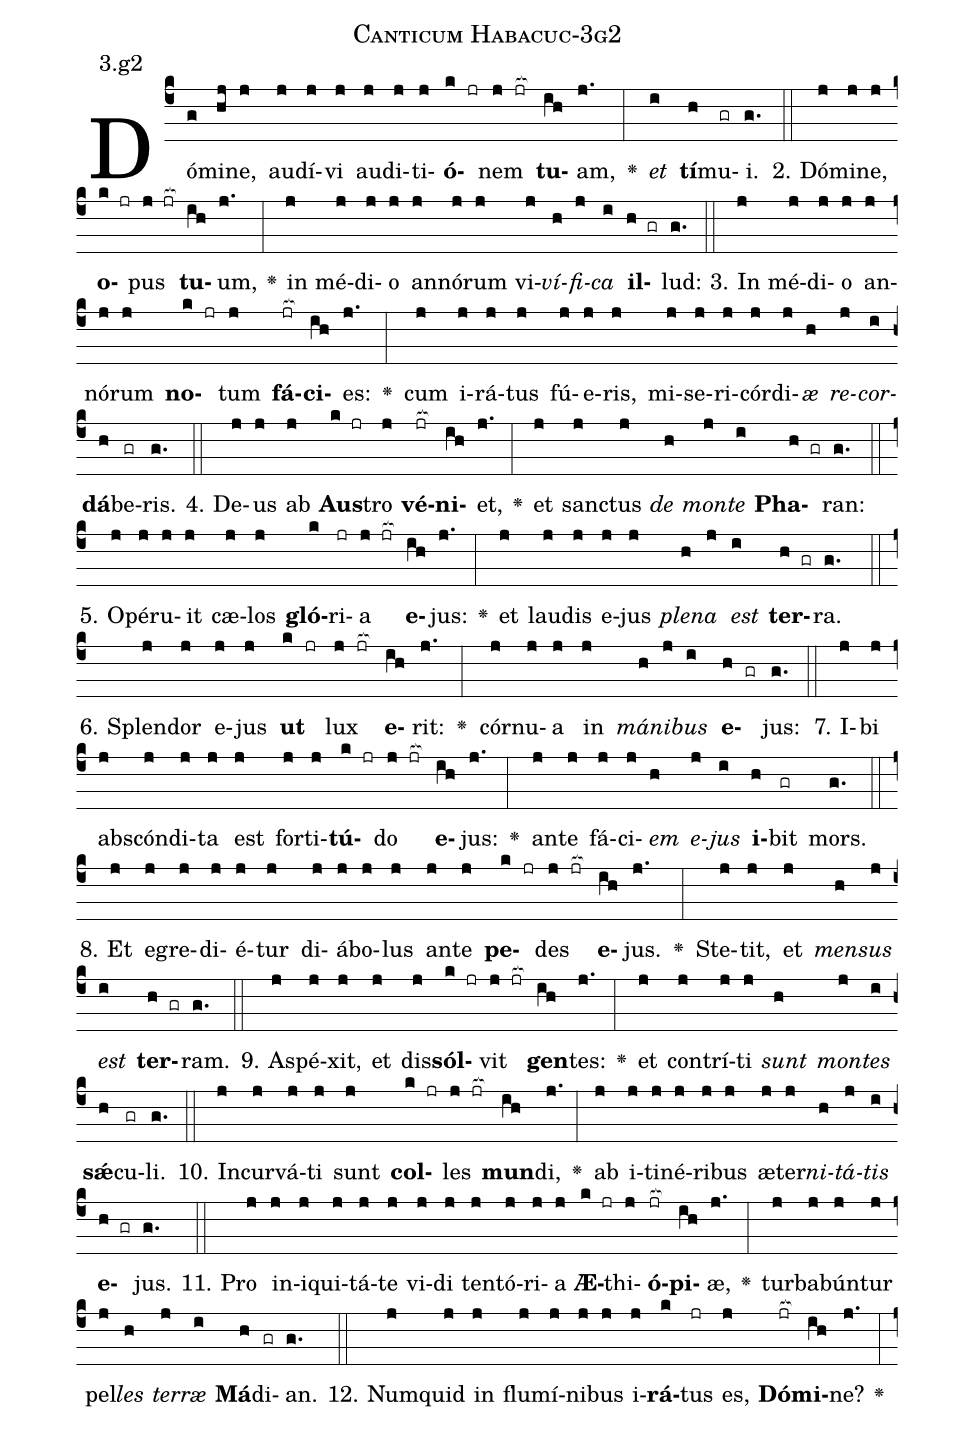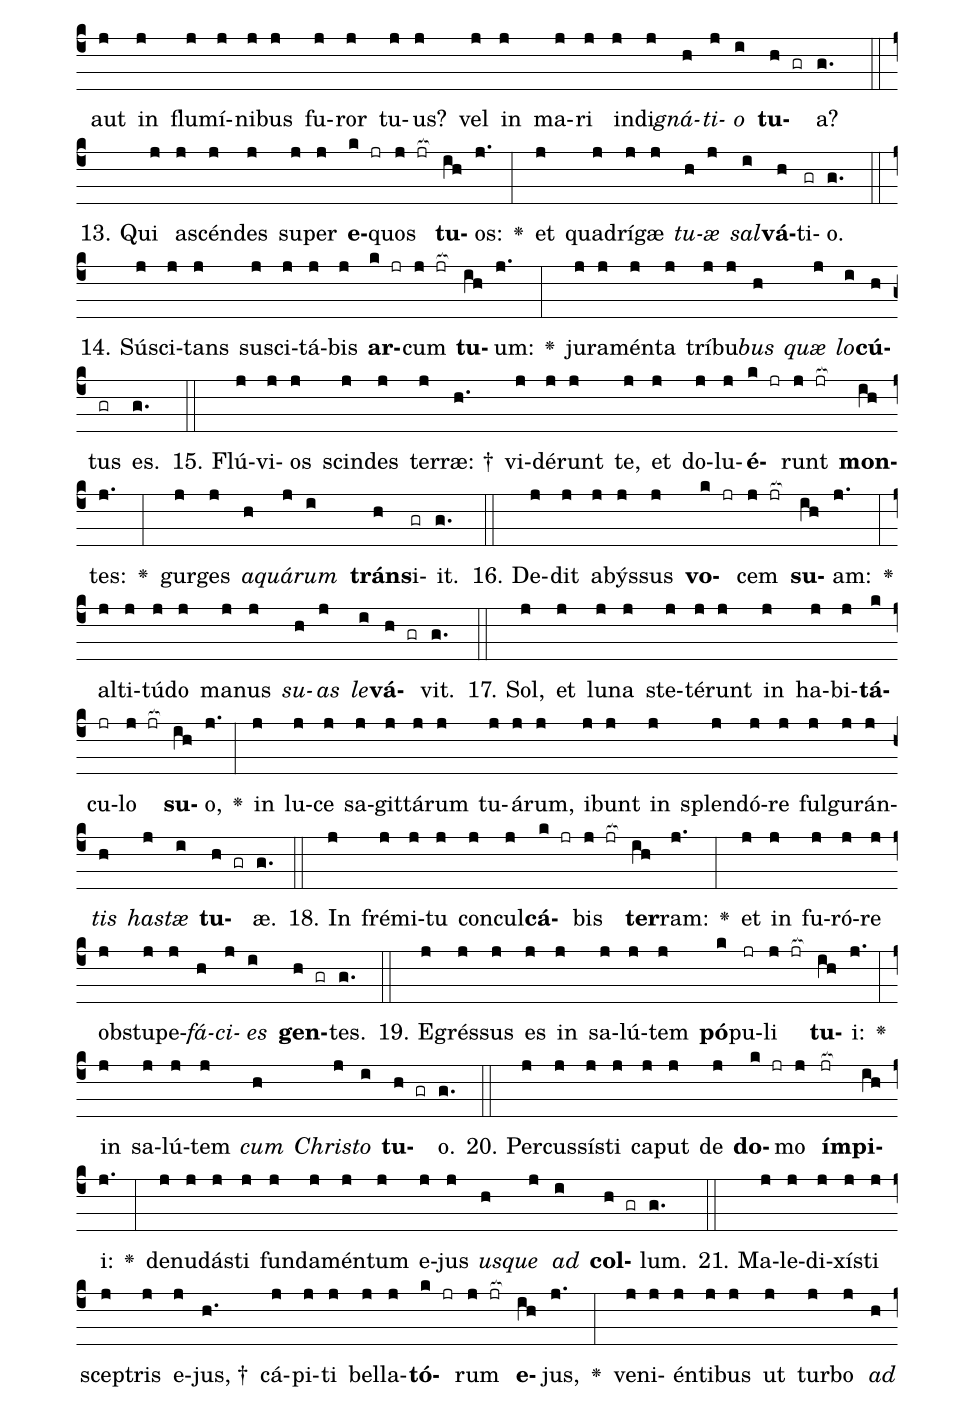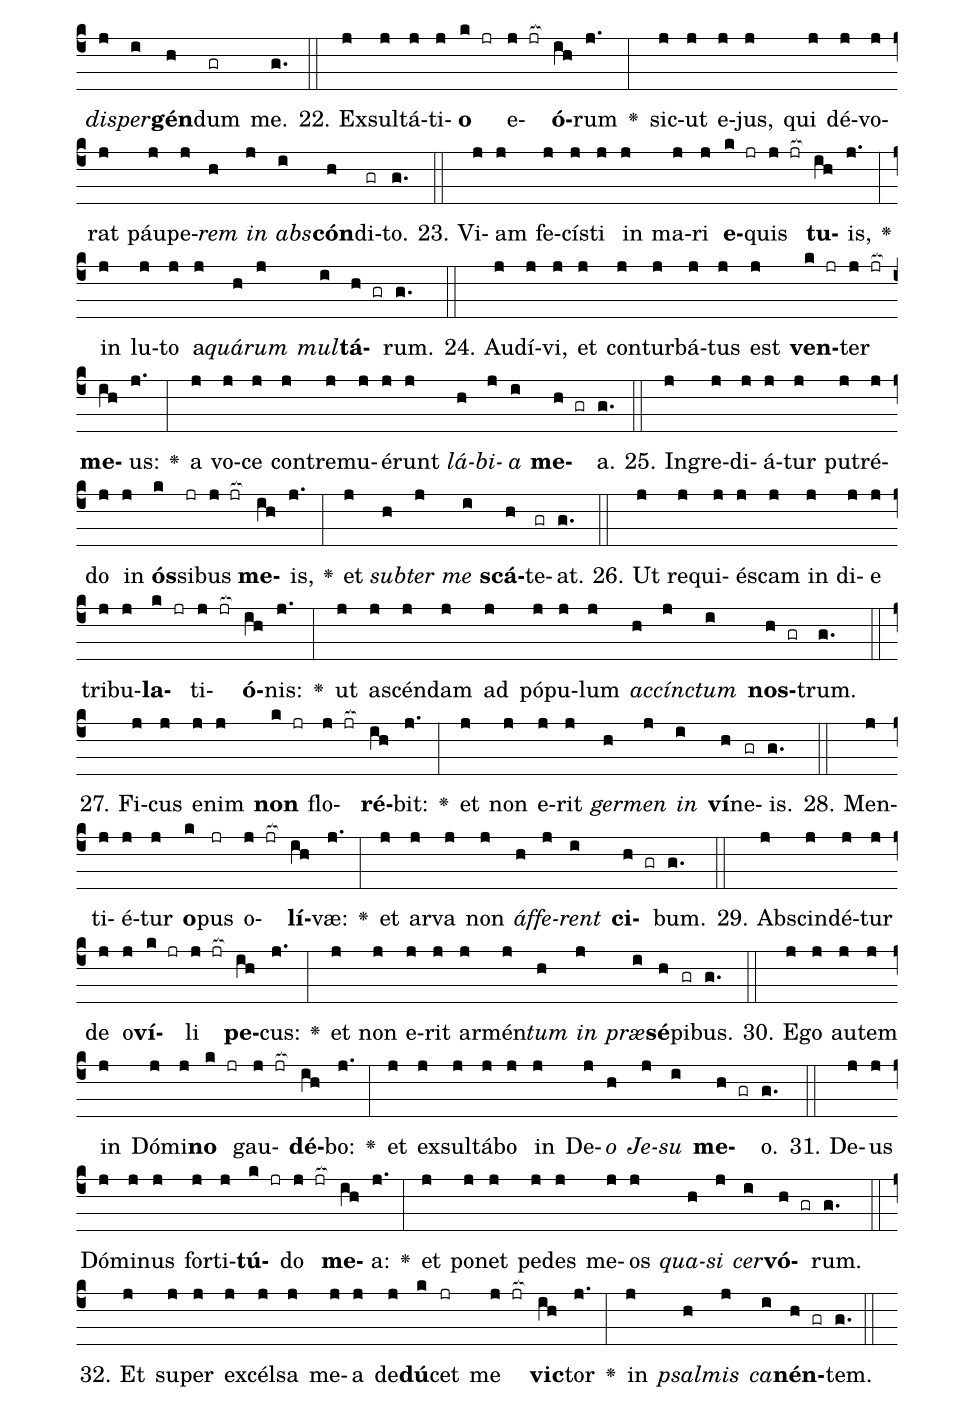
name: Canticum Habacuc-3g2;
annotation: 3.g2;
%%
(c4)Dó(g)mi(hj)ne,(j) au(j)dí(j)vi(j) au(j)di(j)ti(j)<b>ó</b>(k jr)nem(j jr[ocb:1{]) <b>tu</b>(ih[ocb:0}])am,(j.) <v>\greheightstar</v>(:) <i>et</i>(i) <b>tí</b>(h)mu(gr)i.(g.) (::)
2. Dó(j)mi(j)ne,(j) <b>o</b>(k jr)pus(j jr[ocb:1{]) <b>tu</b>(ih[ocb:0}])um,(j.) <v>\greheightstar</v>(:) in(j) mé(j)di(j)o(j) an(j)nó(j)rum(j) vi(j)<i>ví</i>(h)<i>fi</i>(j)<i>ca</i>(i) <b>il</b>(h gr)lud:(g.) (::)
3. In(j) mé(j)di(j)o(j) an(j)nó(j)rum(j) <b>no</b>(k jr)tum(j) <b>fá</b>(jr[ocb:1{])<b>ci</b>(ih[ocb:0}])es:(j.) <v>\greheightstar</v>(:) cum(j) i(j)rá(j)tus(j) fú(j)e(j)ris,(j) mi(j)se(j)ri(j)cór(j)di(j)<i>æ</i>(h) <i>re</i>(j)<i>cor</i>(i)<b>dá</b>(h)be(gr)ris.(g.) (::)
4. De(j)us(j) ab(j) <b>Aus</b>(k jr)tro(j) <b>vé</b>(jr[ocb:1{])<b>ni</b>(ih[ocb:0}])et,(j.) <v>\greheightstar</v>(:) et(j) sanc(j)tus(j) <i>de</i>(h) <i>mon</i>(j)<i>te</i>(i) <b>Pha</b>(h gr)ran:(g.) (::)
5. O(j)pé(j)ru(j)it(j) cæ(j)los(j) <b>gló</b>(k)ri(jr)a(j jr[ocb:1{]) <b>e</b>(ih[ocb:0}])jus:(j.) <v>\greheightstar</v>(:) et(j) lau(j)dis(j) e(j)jus(j) <i>ple</i>(h)<i>na</i>(j) <i>est</i>(i) <b>ter</b>(h gr)ra.(g.) (::)
6. Splen(j)dor(j) e(j)jus(j) <b>ut</b>(k jr) lux(j jr[ocb:1{]) <b>e</b>(ih[ocb:0}])rit:(j.) <v>\greheightstar</v>(:) cór(j)nu(j)a(j) in(j) <i>má</i>(h)<i>ni</i>(j)<i>bus</i>(i) <b>e</b>(h gr)jus:(g.) (::)
7. I(j)bi(j) abs(j)cón(j)di(j)ta(j) est(j) for(j)ti(j)<b>tú</b>(k jr)do(j jr[ocb:1{]) <b>e</b>(ih[ocb:0}])jus:(j.) <v>\greheightstar</v>(:) an(j)te(j) fá(j)ci(j)<i>em</i>(h) <i>e</i>(j)<i>jus</i>(i) <b>i</b>(h)bit(gr) mors.(g.) (::)
8. Et(j) e(j)gre(j)di(j)é(j)tur(j) di(j)á(j)bo(j)lus(j) an(j)te(j) <b>pe</b>(k jr)des(j jr[ocb:1{]) <b>e</b>(ih[ocb:0}])jus.(j.) <v>\greheightstar</v>(:) Ste(j)tit,(j) et(j) <i>men</i>(h)<i>sus</i>(j) <i>est</i>(i) <b>ter</b>(h gr)ram.(g.) (::)
9. A(j)spé(j)xit,(j) et(j) dis(j)<b>sól</b>(k jr)vit(j jr[ocb:1{]) <b>gen</b>(ih[ocb:0}])tes:(j.) <v>\greheightstar</v>(:) et(j) con(j)trí(j)ti(j) <i>sunt</i>(h) <i>mon</i>(j)<i>tes</i>(i) <b>sǽ</b>(h)cu(gr)li.(g.) (::)
10. In(j)cur(j)vá(j)ti(j) sunt(j) <b>col</b>(k jr)les(j jr[ocb:1{]) <b>mun</b>(ih[ocb:0}])di,(j.) <v>\greheightstar</v>(:) ab(j) i(j)ti(j)né(j)ri(j)bus(j) æ(j)ter(j)<i>ni</i>(h)<i>tá</i>(j)<i>tis</i>(i) <b>e</b>(h gr)jus.(g.) (::)
11. Pro(j) in(j)i(j)qui(j)tá(j)te(j) vi(j)di(j) ten(j)tó(j)ri(j)a(j) <b>Æ</b>(k jr)thi(j)<b>ó</b>(jr[ocb:1{])<b>pi</b>(ih[ocb:0}])æ,(j.) <v>\greheightstar</v>(:) tur(j)ba(j)bún(j)tur(j) pel(j)<i>les</i>(h) <i>ter</i>(j)<i>ræ</i>(i) <b>Má</b>(h)di(gr)an.(g.) (::)
12. Num(j)quid(j) in(j) flu(j)mí(j)ni(j)bus(j) i(j)<b>rá</b>(k)tus(jr) es,(j) <b>Dó</b>(jr[ocb:1{])<b>mi</b>(ih[ocb:0}])ne?(j.) <v>\greheightstar</v>(:) aut(j) in(j) flu(j)mí(j)ni(j)bus(j) fu(j)ror(j) tu(j)us?(j) vel(j) in(j) ma(j)ri(j) in(j)di(j)<i>gná</i>(h)<i>ti</i>(j)<i>o</i>(i) <b>tu</b>(h gr)a?(g.) (::)
13. Qui(j) a(j)scén(j)des(j) su(j)per(j) <b>e</b>(k jr)quos(j jr[ocb:1{]) <b>tu</b>(ih[ocb:0}])os:(j.) <v>\greheightstar</v>(:) et(j) qua(j)drí(j)gæ(j) <i>tu</i>(h)<i>æ</i>(j) <i>sal</i>(i)<b>vá</b>(h)ti(gr)o.(g.) (::)
14. Sú(j)sci(j)tans(j) su(j)sci(j)tá(j)bis(j) <b>ar</b>(k jr)cum(j jr[ocb:1{]) <b>tu</b>(ih[ocb:0}])um:(j.) <v>\greheightstar</v>(:) ju(j)ra(j)mén(j)ta(j) trí(j)bu(j)<i>bus</i>(h) <i>quæ</i>(j) <i>lo</i>(i)<b>cú</b>(h)tus(gr) es.(g.) (::)
15. Flú(j)vi(j)os(j) scin(j)des(j) ter(j)ræ: †(h.) vi(j)dé(j)runt(j) te,(j) et(j) do(j)lu(j)<b>é</b>(k jr)runt(j jr[ocb:1{]) <b>mon</b>(ih[ocb:0}])tes:(j.) <v>\greheightstar</v>(:) gur(j)ges(j) <i>a</i>(h)<i>quá</i>(j)<i>rum</i>(i) <b>tráns</b>(h)i(gr)it.(g.) (::)
16. De(j)dit(j) a(j)býs(j)sus(j) <b>vo</b>(k jr)cem(j jr[ocb:1{]) <b>su</b>(ih[ocb:0}])am:(j.) <v>\greheightstar</v>(:) al(j)ti(j)tú(j)do(j) ma(j)nus(j) <i>su</i>(h)<i>as</i>(j) <i>le</i>(i)<b>vá</b>(h gr)vit.(g.) (::)
17. Sol,(j) et(j) lu(j)na(j) ste(j)té(j)runt(j) in(j) ha(j)bi(j)<b>tá</b>(k)cu(jr)lo(j jr[ocb:1{]) <b>su</b>(ih[ocb:0}])o,(j.) <v>\greheightstar</v>(:) in(j) lu(j)ce(j) sa(j)git(j)tá(j)rum(j) tu(j)á(j)rum,(j) i(j)bunt(j) in(j) splen(j)dó(j)re(j) ful(j)gu(j)rán(j)<i>tis</i>(h) <i>has</i>(j)<i>tæ</i>(i) <b>tu</b>(h gr)æ.(g.) (::)
18. In(j) fré(j)mi(j)tu(j) con(j)cul(j)<b>cá</b>(k jr)bis(j jr[ocb:1{]) <b>ter</b>(ih[ocb:0}])ram:(j.) <v>\greheightstar</v>(:) et(j) in(j) fu(j)ró(j)re(j) ob(j)stu(j)pe(j)<i>fá</i>(h)<i>ci</i>(j)<i>es</i>(i) <b>gen</b>(h gr)tes.(g.) (::)
19. E(j)grés(j)sus(j) es(j) in(j) sa(j)lú(j)tem(j) <b>pó</b>(k)pu(jr)li(j jr[ocb:1{]) <b>tu</b>(ih[ocb:0}])i:(j.) <v>\greheightstar</v>(:) in(j) sa(j)lú(j)tem(j) <i>cum</i>(h) <i>Chris</i>(j)<i>to</i>(i) <b>tu</b>(h gr)o.(g.) (::)
20. Per(j)cus(j)sís(j)ti(j) ca(j)put(j) de(j) <b>do</b>(k jr)mo(j) <b>ím</b>(jr[ocb:1{])<b>pi</b>(ih[ocb:0}])i:(j.) <v>\greheightstar</v>(:) de(j)nu(j)dás(j)ti(j) fun(j)da(j)mén(j)tum(j) e(j)jus(j) <i>us</i>(h)<i>que</i>(j) <i>ad</i>(i) <b>col</b>(h gr)lum.(g.) (::)
21. Ma(j)le(j)di(j)xís(j)ti(j) scep(j)tris(j) e(j)jus, †(h.) cá(j)pi(j)ti(j) bel(j)la(j)<b>tó</b>(k jr)rum(j jr[ocb:1{]) <b>e</b>(ih[ocb:0}])jus,(j.) <v>\greheightstar</v>(:) ve(j)ni(j)én(j)ti(j)bus(j) ut(j) tur(j)bo(j) <i>ad</i>(h) <i>di</i>(j)<i>sper</i>(i)<b>gén</b>(h)dum(gr) me.(g.) (::)
22. Ex(j)sul(j)tá(j)ti(j)<b>o</b>(k jr) e(j jr[ocb:1{])<b>ó</b>(ih[ocb:0}])rum(j.) <v>\greheightstar</v>(:) sic(j)ut(j) e(j)jus,(j) qui(j) dé(j)vo(j)rat(j) páu(j)pe(j)<i>rem</i>(h) <i>in</i>(j) <i>abs</i>(i)<b>cón</b>(h)di(gr)to.(g.) (::)
23. Vi(j)am(j) fe(j)cís(j)ti(j) in(j) ma(j)ri(j) <b>e</b>(k jr)quis(j jr[ocb:1{]) <b>tu</b>(ih[ocb:0}])is,(j.) <v>\greheightstar</v>(:) in(j) lu(j)to(j) a(j)<i>quá</i>(h)<i>rum</i>(j) <i>mul</i>(i)<b>tá</b>(h gr)rum.(g.) (::)
24. Au(j)dí(j)vi,(j) et(j) con(j)tur(j)bá(j)tus(j) est(j) <b>ven</b>(k jr)ter(j jr[ocb:1{]) <b>me</b>(ih[ocb:0}])us:(j.) <v>\greheightstar</v>(:) a(j) vo(j)ce(j) con(j)tre(j)mu(j)é(j)runt(j) <i>lá</i>(h)<i>bi</i>(j)<i>a</i>(i) <b>me</b>(h gr)a.(g.) (::)
25. In(j)gre(j)di(j)á(j)tur(j) pu(j)tré(j)do(j) in(j) <b>ós</b>(k)si(jr)bus(j jr[ocb:1{]) <b>me</b>(ih[ocb:0}])is,(j.) <v>\greheightstar</v>(:) et(j) <i>sub</i>(h)<i>ter</i>(j) <i>me</i>(i) <b>scá</b>(h)te(gr)at.(g.) (::)
26. Ut(j) re(j)qui(j)és(j)cam(j) in(j) di(j)e(j) tri(j)bu(j)<b>la</b>(k jr)ti(j jr[ocb:1{])<b>ó</b>(ih[ocb:0}])nis:(j.) <v>\greheightstar</v>(:) ut(j) a(j)scén(j)dam(j) ad(j) pó(j)pu(j)lum(j) <i>ac</i>(h)<i>cínc</i>(j)<i>tum</i>(i) <b>nos</b>(h gr)trum.(g.) (::)
27. Fi(j)cus(j) e(j)nim(j) <b>non</b>(k jr) flo(j jr[ocb:1{])<b>ré</b>(ih[ocb:0}])bit:(j.) <v>\greheightstar</v>(:) et(j) non(j) e(j)rit(j) <i>ger</i>(h)<i>men</i>(j) <i>in</i>(i) <b>ví</b>(h)ne(gr)is.(g.) (::)
28. Men(j)ti(j)é(j)tur(j) <b>o</b>(k)pus(jr) o(j jr[ocb:1{])<b>lí</b>(ih[ocb:0}])væ:(j.) <v>\greheightstar</v>(:) et(j) ar(j)va(j) non(j) <i>áf</i>(h)<i>fe</i>(j)<i>rent</i>(i) <b>ci</b>(h gr)bum.(g.) (::)
29. Ab(j)scin(j)dé(j)tur(j) de(j) o(j)<b>ví</b>(k jr)li(j jr[ocb:1{]) <b>pe</b>(ih[ocb:0}])cus:(j.) <v>\greheightstar</v>(:) et(j) non(j) e(j)rit(j) ar(j)mén(j)<i>tum</i>(h) <i>in</i>(j) <i>præ</i>(i)<b>sé</b>(h)pi(gr)bus.(g.) (::)
30. E(j)go(j) au(j)tem(j) in(j) Dó(j)mi(j)<b>no</b>(k jr) gau(j jr[ocb:1{])<b>dé</b>(ih[ocb:0}])bo:(j.) <v>\greheightstar</v>(:) et(j) ex(j)sul(j)tá(j)bo(j) in(j) De(j)<i>o</i>(h) <i>Je</i>(j)<i>su</i>(i) <b>me</b>(h gr)o.(g.) (::)
31. De(j)us(j) Dó(j)mi(j)nus(j) for(j)ti(j)<b>tú</b>(k jr)do(j jr[ocb:1{]) <b>me</b>(ih[ocb:0}])a:(j.) <v>\greheightstar</v>(:) et(j) po(j)net(j) pe(j)des(j) me(j)os(j) <i>qua</i>(h)<i>si</i>(j) <i>cer</i>(i)<b>vó</b>(h gr)rum.(g.) (::)
32. Et(j) su(j)per(j) ex(j)cél(j)sa(j) me(j)a(j) de(j)<b>dú</b>(k)cet(jr) me(j jr[ocb:1{]) <b>vic</b>(ih[ocb:0}])tor(j.) <v>\greheightstar</v>(:) in(j) <i>psal</i>(h)<i>mis</i>(j) <i>ca</i>(i)<b>nén</b>(h gr)tem.(g.) (::)
